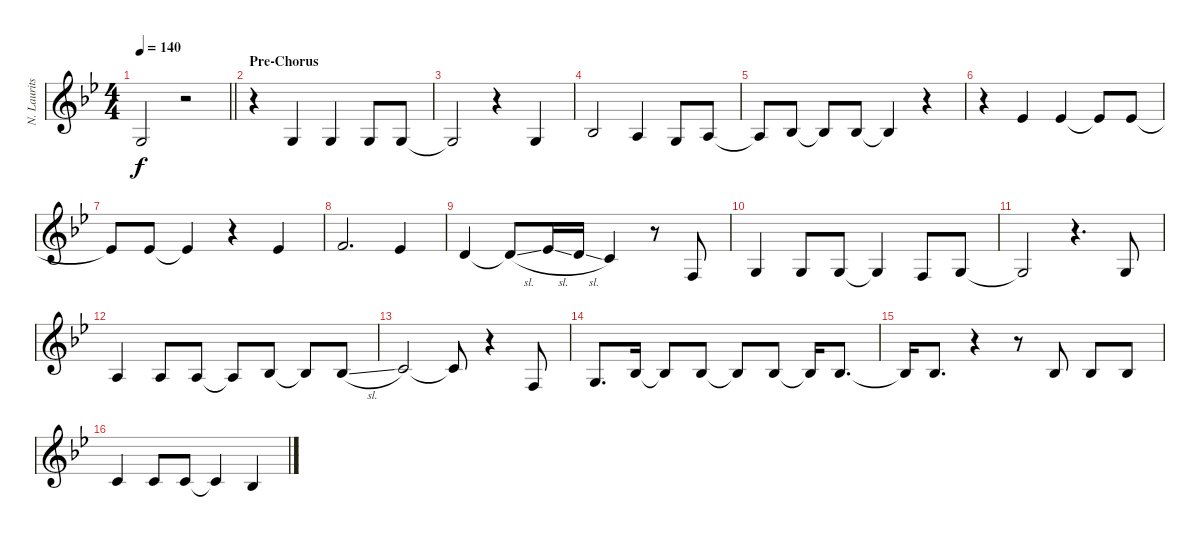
\track ("N. Lauritsen (Lead Vocals)" "N. Laurits") {instrument violin}
\staff {score}
\tuning (E4 B3 G3 D3 A2 E2) {hide}
\ts (4 4)
\tempo 140
\clef g2
\barLineRight lightlight
\ks gminor
5.4{t}.2{dy f} r.2 |
\section ("" "Pre-Chorus")
r.4 5.4.4 5.4.4 5.4.8 5.4.8 |
5.4{t}.2 r.4 5.4.4 |
3.3.2 2.3.4 5.4.8 2.3.8 |
2.3{t}.8 3.3.8 3.3{t}.8 3.3.8 3.3{t}.4 r.4 |
r.4 8.3.4 8.3.4 8.3{t}.8 8.3.8 |
8.3{t}.8 8.3.8 8.3{t}.4 r.4 8.3.4 |
10.3.2{d} 8.3.4 |
7.3.4 7.3{sl t}.8 8.3{sl}.16 7.3{sl}.16 5.3.4 r.8 3.4.8 |
5.4.4 5.4.8 5.4.8 5.4{t}.4 3.4.8 5.4.8 |
5.4{t}.2 r.4{d} 5.4.8 |
7.4.4 7.4.8 7.4.8 7.4{t}.8 8.4.8 8.4{t}.8 8.4{sl}.8 |
10.4.2 10.4{t}.8 r.4 8.5.8 |
5.4.8{d} 8.4.16 8.4{t}.8 8.4.8 8.4{t}.8 8.4.8 8.4{t}.16 8.4.8{d} |
8.4{t}.16 8.4.8{d} r.4 r.8 8.4.8 8.4.8 8.4.8 |
5.3.4 5.3.8 5.3.8 5.3{t}.4 3.3.4
